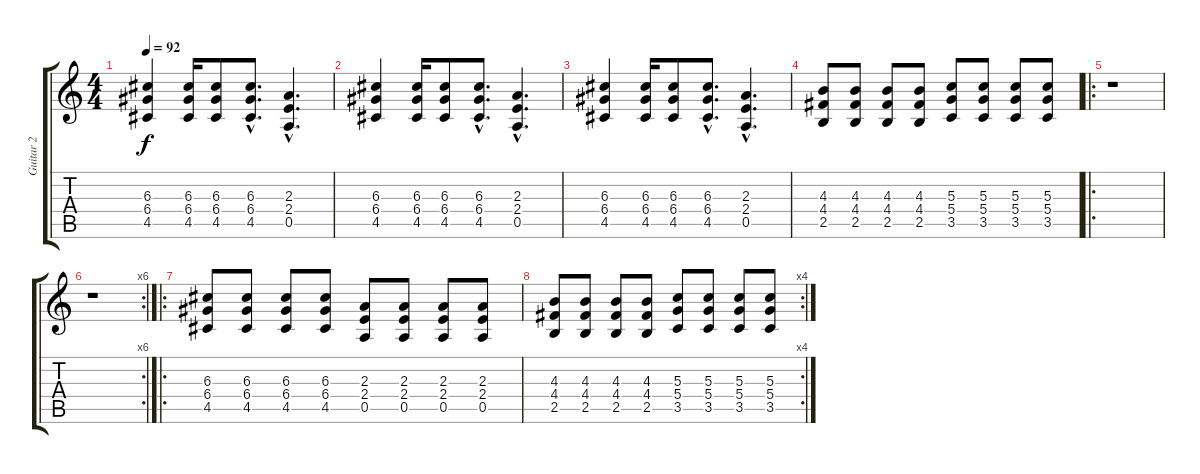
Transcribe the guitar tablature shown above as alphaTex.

\track ("Guitar 2" "Guitar 2") {instrument distortionguitar}
\staff {score tabs}
\tuning (E4 B3 G3 D3 A2 D2) {hide}
\ts (4 4)
\tempo 92
\clef g2
\ks c
(6.3 6.4 4.5).4{dy f} (6.3 6.4 4.5).16 (6.3 6.4 4.5).8 (6.3{hac} 6.4{hac} 4.5{hac}).8{d} (2.3{hac} 2.4{hac} 0.5{hac}).4{d} |
(6.3 6.4 4.5).4 (6.3 6.4 4.5).16 (6.3 6.4 4.5).8 (6.3{hac} 6.4{hac} 4.5{hac}).8{d} (2.3{hac} 2.4{hac} 0.5{hac}).4{d} |
(6.3 6.4 4.5).4 (6.3 6.4 4.5).16 (6.3 6.4 4.5).8 (6.3{hac} 6.4{hac} 4.5{hac}).8{d} (2.3{hac} 2.4{hac} 0.5{hac}).4{d} |
(4.3 4.4 2.5).8 (4.3 4.4 2.5).8 (4.3 4.4 2.5).8 (4.3 4.4 2.5).8 (5.3 5.4 3.5).8 (5.3 5.4 3.5).8 (5.3 5.4 3.5).8 (5.3 5.4 3.5).8 |
\ro
r.1 |
\rc 6
r.1 |
\ro
(6.3 6.4 4.5).8 (6.3 6.4 4.5).8 (6.3 6.4 4.5).8 (6.3 6.4 4.5).8 (2.3 2.4 0.5).8 (2.3 2.4 0.5).8 (2.3 2.4 0.5).8 (2.3 2.4 0.5).8 |
\rc 4
(4.3 4.4 2.5).8 (4.3 4.4 2.5).8 (4.3 4.4 2.5).8 (4.3 4.4 2.5).8 (5.3 5.4 3.5).8 (5.3 5.4 3.5).8 (5.3 5.4 3.5).8 (5.3 5.4 3.5).8
